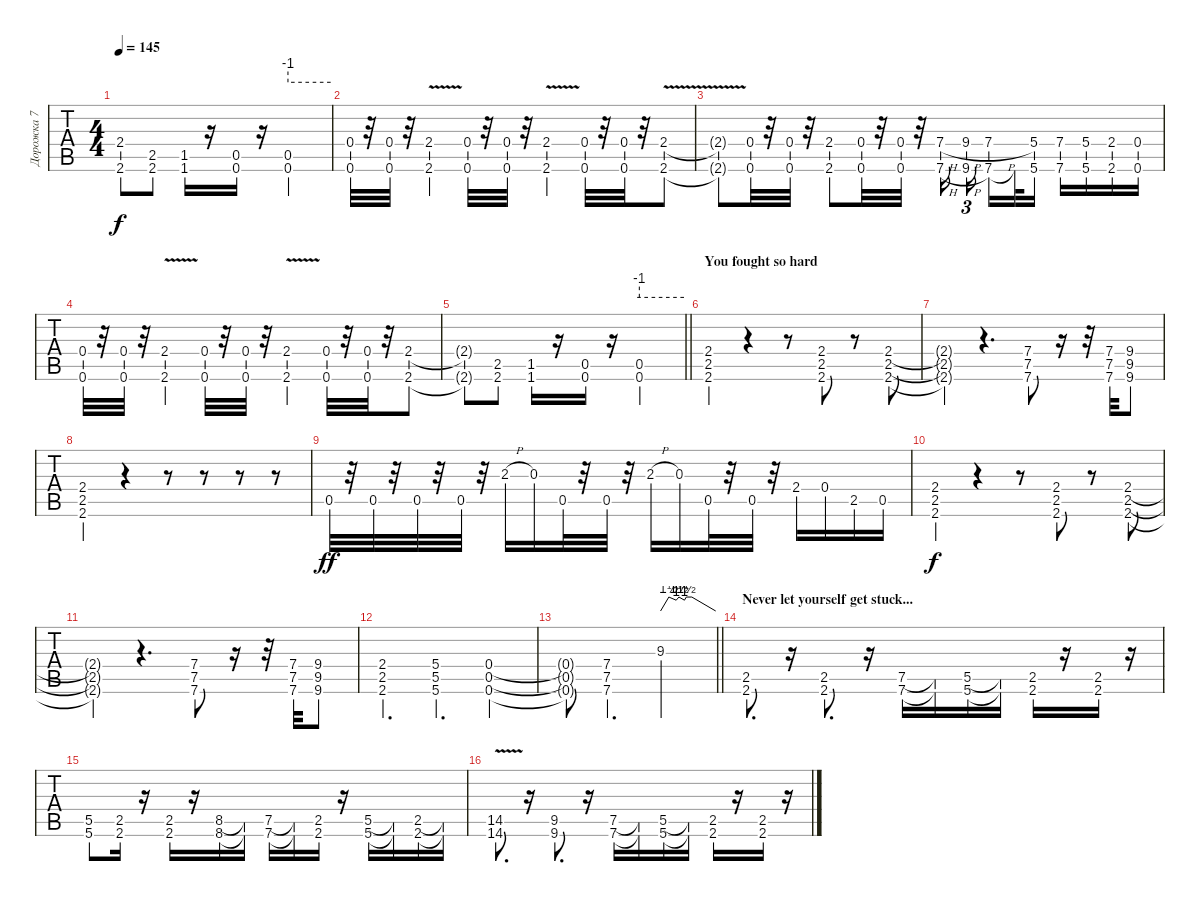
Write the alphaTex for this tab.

\track ("Дорожка 7" "Дорожка 7") {instrument overdrivenguitar}
\staff {tabs}
\tuning (D4 A3 F3 C3 G2 C2) {hide}
\ts (4 4)
\tempo 145
\clef g2
\ks c
(2.4{t} 2.6{t}).8{dy f} (2.5 2.6).8 (1.5 1.6).16 r.16 (0.5 0.6).16 r.16 (0.5 0.6).2{tbe (predive default 0 -4 60 -4)} |
(0.4 0.6).32 r.32 (0.4 0.6).32 r.32 (2.4 2.6{v}).4 (0.4 0.6).32 r.32 (0.4 0.6).32 r.32 (2.4 2.6{v}).4 (0.4 0.6).32 r.32 (0.4 0.6).32 r.32 (2.4 2.6{v}).8 |
(2.4{t} 2.6{t}).8 (0.4 0.6).32 r.32 (0.4 0.6).32 r.32 (2.4 2.6).8 (0.4 0.6).32 r.32 (0.4 0.6).32 r.32 (7.4{h} 7.6{h}).16{beam splitsecondary} (9.4{h} 9.6{h}).16{tu (3 2) beam splitsecondary} (7.4{h} 7.6).16 7.6{t}.32 (5.4 5.6).16 (7.4 7.6).16 (5.4 5.6).16 (2.4 2.6).16 (0.4 0.6).16 |
(0.4 0.6).32 r.32 (0.4 0.6).32 r.32 (2.4 2.6{v}).4 (0.4 0.6).32 r.32 (0.4 0.6).32 r.32 (2.4 2.6{v}).4 (0.4 0.6).32 r.32 (0.4 0.6).32 r.32 (2.4 2.6).8 |
\barLineRight lightlight
(2.4{t} 2.6{t}).8 (2.5 2.6).8 (1.5 1.6).16 r.16 (0.5 0.6).16 r.16 (0.5 0.6).2{tbe (predive default 0 -4 60 -4)} |
\section ("" "You fought so hard")
(2.4 2.5 2.6).4 r.4 r.8 (2.4 2.5 2.6).8 r.8 (2.4 2.5 2.6).8 |
(2.4{t} 2.5{t} 2.6{t}).4 r.4{d} (7.4 7.5 7.6).8 r.16 r.32 (7.4 7.5 7.6).32 (9.4 9.5 9.6).8 |
(2.4 2.5 2.6).4 r.4 r.8 r.8 r.8 r.8 |
0.5.32{dy ff} r.32 0.5.32 r.32 0.5.32 r.32 0.5.32 r.32 2.3{h}.16 0.3.16 0.5.32 r.32 0.5.32 r.32 2.3{h}.16 0.3.16 0.5.32 r.32 0.5.32 r.32 2.4.16 0.4.16 2.5.16 0.5.16 |
(2.4 2.5 2.6).4{dy f} r.4 r.8 (2.4 2.5 2.6).8 r.8 (2.4 2.5 2.6).8 |
(2.4{t} 2.5{t} 2.6{t}).4 r.4{d} (7.4 7.5 7.6).8 r.16 r.32 (7.4 7.5 7.6).32 (9.4 9.5 9.6).8 |
(2.4 2.5 2.6).4{d} (5.4 5.5 5.6).4{d} (0.4 0.5 0.6).4 |
\barLineRight lightlight
(0.4{t} 0.5{t} 0.6{t}).8 (7.4 7.5 7.6).4{d} 9.3.2{tbe (custom default 0 0 9 6 17 4 20 6 26 4 28 6 34 6 60 0) instrument guitarharmonics} |
\section ("" "Never let yourself get stuck...")
(2.5 2.6).8{d instrument overdrivenguitar} r.16 (2.5 2.6).8{d} r.16 (7.5 7.6).16 (7.5{t} 7.6{t}).16 (5.5 5.6).16 (5.5{t} 5.6{t}).16 (2.5 2.6).16 r.16 (2.5 2.6).16 r.16 |
(5.5 5.6).8{instrument overdrivenguitar} (2.5 2.6).16 r.16 (2.5 2.6).16 r.16 (8.5 8.6).16 (8.5{t} 8.6{t}).16 (7.5 7.6).16 (7.5{t} 7.6{t}).16 (2.5 2.6).16 r.16 (5.5 5.6).16 (5.5{t} 5.6{t}).16 (2.5 2.6).16 (2.5{t} 2.6{t}).16 |
(14.5{v} 14.6).8{d instrument overdrivenguitar} r.16 (9.5 9.6).8{d} r.16 (7.5 7.6).16 (7.5{t} 7.6{t}).16 (5.5 5.6).16 (5.5{t} 5.6{t}).16 (2.5 2.6).16 r.16 (2.5 2.6).16 r.16
